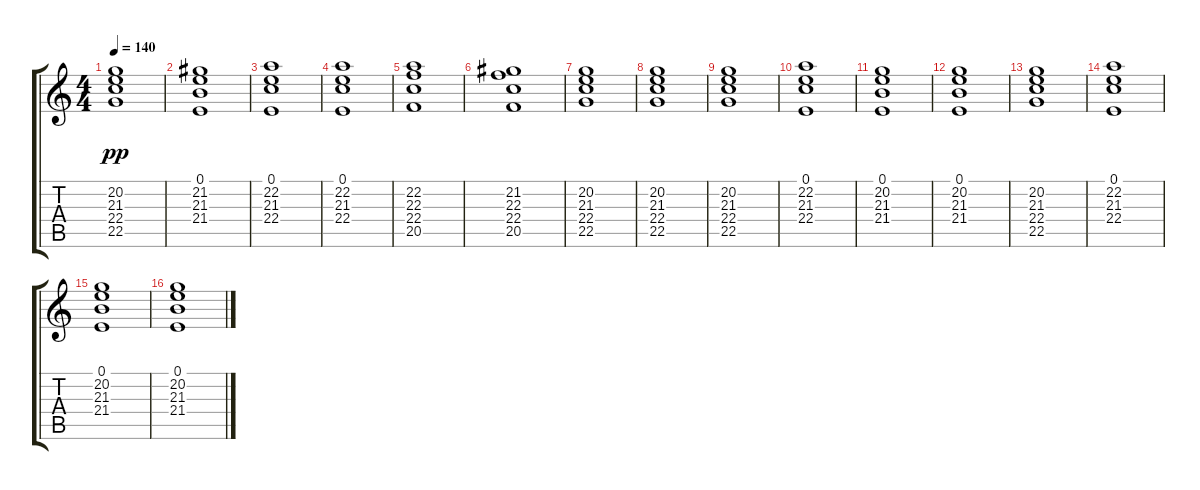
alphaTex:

\track "" {instrument rockorgan}
\staff {score tabs}
\tuning (E4 B3 G3 D3 A2 E2) {hide}
\ts (4 4)
\tempo 140
\clef g2
\ks c
(20.2 21.3 22.4 22.5).1{dy pp} |
(0.1 21.2 21.3 21.4).1 |
(0.1 22.2 21.3 22.4).1 |
(0.1 22.2 21.3 22.4).1 |
(22.2 22.3 22.4 20.5).1 |
(21.2 22.3 22.4 20.5).1 |
(20.2 21.3 22.4 22.5).1 |
(20.2 21.3 22.4 22.5).1 |
(20.2 21.3 22.4 22.5).1 |
(0.1 22.2 21.3 22.4).1 |
(0.1 20.2 21.3 21.4).1 |
(0.1 20.2 21.3 21.4).1 |
(20.2 21.3 22.4 22.5).1 |
(0.1 22.2 21.3 22.4).1 |
(0.1 20.2 21.3 21.4).1 |
(0.1 20.2 21.3 21.4).1
